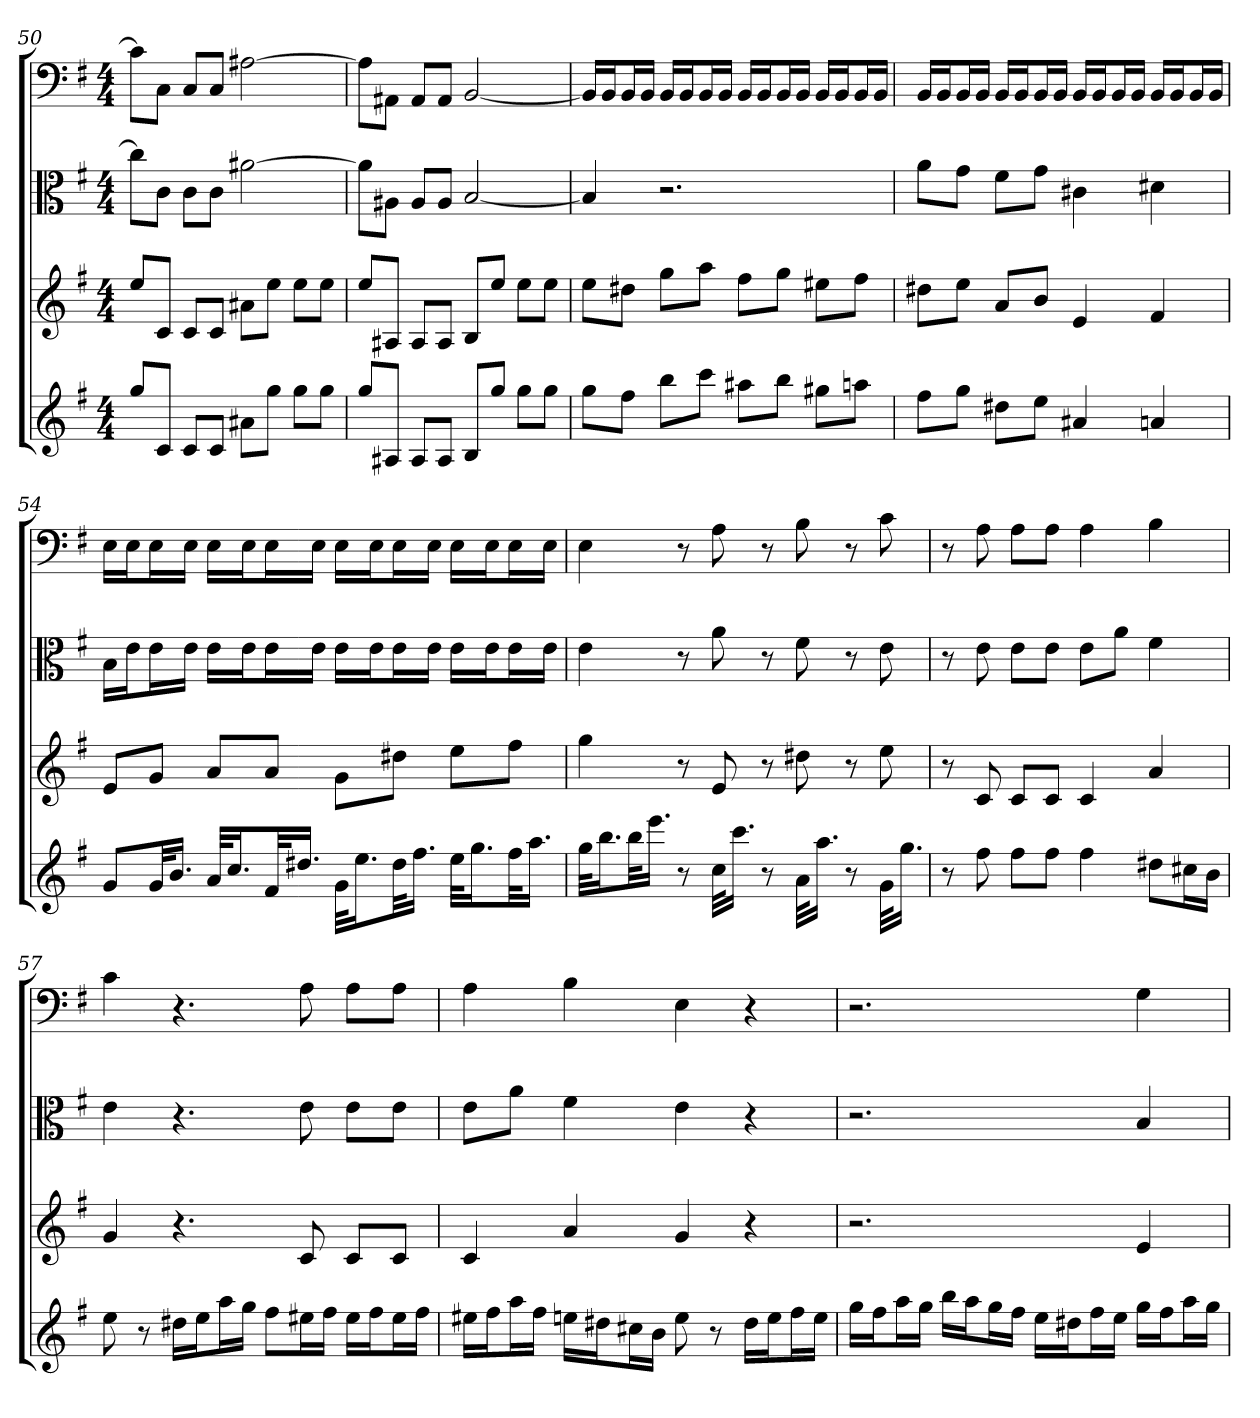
**kern	**kern	**kern	**kern
*part4	*part3	*part2	*part1
*staff4	*staff3	*staff2	*staff1
*	*	*clefC3	*clefF4
*k[f#]	*k[f#]	*k[f#]	*k[f#]
*G:	*G:	*G:	*G:
*M4/4	*M4/4	*M4/4	*M4/4
=50	=50	=50	=50
8ggL	8eeL	8cc\L]	8c\L]
8cJ	8cJ	8c\J	8C\J
8cL	8cL	8c\L	8C/L
8cJ	8cJ	8c\J	8C/J
8a#XL	8a#XL	[2a#X	[2A#X
8ggJ	8eeJ	.	.
8ggL	8eeL	.	.
8ggJ	8eeJ	.	.
=51	=51	=51	=51
8ggL	8eeL	8a#\L]	8A#\L]
8A#XJ	8A#XJ	8A#X\J	8AA#X\J
8A#L	8A#L	8A#/L	8AA#/L
8A#J	8A#J	8A#/J	8AA#/J
8BL	8BL	[2B	[2BB
8ggJ	8eeJ	.	.
8ggL	8eeL	.	.
8ggJ	8eeJ	.	.
=52	=52	=52	=52
8ggL	8eeL	4B]	16BB/LL]
.	.	.	16BB/J
8ff#J	8dd#XJ	.	16BB/L
.	.	.	16BB/JJ
8bbL	8ggL	2.r	16BB/LL
.	.	.	16BB/J
8cccJ	8aaJ	.	16BB/L
.	.	.	16BB/JJ
8aa#XL	8ff#L	.	16BB/LL
.	.	.	16BB/J
8bbJ	8ggJ	.	16BB/L
.	.	.	16BB/JJ
8gg#XL	8ee#XL	.	16BB/LL
.	.	.	16BB/J
8aanJ	8ff#J	.	16BB/L
.	.	.	16BB/JJ
=53	=53	=53	=53
8ff#L	8dd#XL	8a\L	16BB/LL
.	.	.	16BB/J
8ggJ	8eeJ	8g\J	16BB/L
.	.	.	16BB/JJ
8dd#XL	8aL	8f#\L	16BB/LL
.	.	.	16BB/J
8eeJ	8bJ	8g\J	16BB/L
.	.	.	16BB/JJ
4a#X	4e	4c#X	16BB/LL
.	.	.	16BB/J
.	.	.	16BB/L
.	.	.	16BB/JJ
4an	4f#	4d#X	16BB/LL
.	.	.	16BB/J
.	.	.	16BB/L
.	.	.	16BB/JJ
=54	=54	=54	=54
8gL	8eL	16B\LL	16E\LL
.	.	16e\J	16E\J
32gKL	8gJ	16e\L	16E\L
16.bJJ	.	.	.
.	.	16e\JJ	16E\JJ
32aKLL	8aL	16e\LL	16E\LL
16.ccJ	.	.	.
.	.	16e\J	16E\J
32f#KL	8aJ	16e\L	16E\L
16.dd#XJJ	.	.	.
.	.	16e\JJ	16E\JJ
32gKLL	8gL	16e\LL	16E\LL
16.eeJ	.	.	.
.	.	16e\J	16E\J
32dd#KL	8dd#XJ	16e\L	16E\L
16.ff#JJ	.	.	.
.	.	16e\JJ	16E\JJ
32eeKLL	8eeL	16e\LL	16E\LL
16.ggJ	.	.	.
.	.	16e\J	16E\J
32ff#KL	8ff#J	16e\L	16E\L
16.aaJJ	.	.	.
.	.	16e\JJ	16E\JJ
=55	=55	=55	=55
32ggKLL	4gg	4e	4E
16.bbJ	.	.	.
32bbKL	.	.	.
16.eeeJJ	.	.	.
8r	8r	8r	8r
32ccKLL	8e	8a	8A
16.cccJJ	.	.	.
8r	8r	8r	8r
32aKLL	8dd#X	8f#	8B
16.aaJJ	.	.	.
8r	8r	8r	8r
32gKLL	8ee	8e	8c
16.ggJJ	.	.	.
=56	=56	=56	=56
8r	8r	8r	8r
8ff#	8c	8e	8A
8ff#L	8cL	8e\L	8A\L
8ff#J	8cJ	8e\J	8A\J
4ff#	4c	8e\L	4A
.	.	8a\J	.
8dd#XL	4a	4f#	4B
16cc#XL	.	.	.
16bJJ	.	.	.
=57	=57	=57	=57
8ee	4g	4e	4c
8r	.	.	.
16dd#XLL	4.r	4.r	4.r
16eeJ	.	.	.
16aaL	.	.	.
16ggJJ	.	.	.
8ff#L	.	.	.
16ee#XL	8c	8e	8A
16ff#JJ	.	.	.
16ee#LL	8cL	8e\L	8A\L
16ff#J	.	.	.
16ee#L	8cJ	8e\J	8A\J
16ff#JJ	.	.	.
=58	=58	=58	=58
16ee#XLL	4c	8e\L	4A
16ff#J	.	.	.
16aaL	.	8a\J	.
16ff#JJ	.	.	.
16eenLL	4a	4f#	4B
16dd#XJ	.	.	.
16cc#XL	.	.	.
16bJJ	.	.	.
8ee	4g	4e	4E
8r	.	.	.
16dd#LL	4r	4r	4r
16eeJ	.	.	.
16ff#L	.	.	.
16eeJJ	.	.	.
=59	=59	=59	=59
16ggLL	2.r	2.r	2.r
16ff#J	.	.	.
16aaL	.	.	.
16ggJJ	.	.	.
16bbLL	.	.	.
16aaJ	.	.	.
16ggL	.	.	.
16ff#JJ	.	.	.
16eeLL	.	.	.
16dd#XJ	.	.	.
16ff#L	.	.	.
16eeJJ	.	.	.
16ggLL	4e	4B	4G
16ff#J	.	.	.
16aaL	.	.	.
16ggJJ	.	.	.
=	=	=	=
*-	*-	*-	*-
